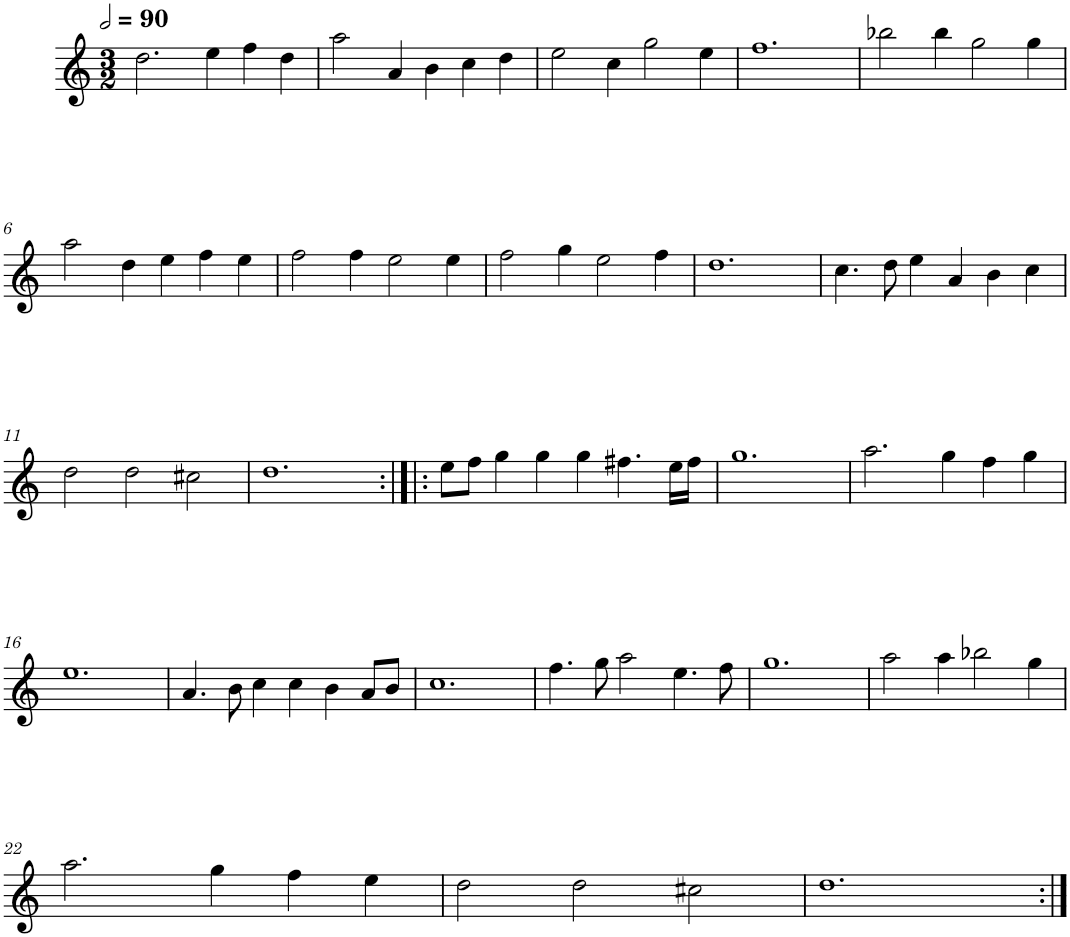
**kern
*part1
*staff1
*I"Quatre parties
*clefG2
*k[]
*M3/2
*MM180
=1
2.dd\
4ee\
4ff\
4dd\
=2
2aa\
4a/
4b\
4cc\
4dd\
=3
2ee\
4cc\
2gg\
4ee\
=4
1.ff
=5
2bb-X\
4bb-\
2gg\
4gg\
!!LO:LB:g=z
=6
2aa\
4dd\
4ee\
4ff\
4ee\
=7
2ff\
4ff\
2ee\
4ee\
=8
2ff\
4gg\
2ee\
4ff\
=9
1.dd
=10
4.cc\
8dd\
4ee\
4a/
4b\
4cc\
!!LO:LB:g=z
=11
2dd\
2dd\
2cc#X\
=12
1.dd
=13:|!|:
8ee\L
8ff\J
4gg\
4gg\
4gg\
4.ff#X\
16ee\LL
16ff#\JJ
=14
1.gg
=15
2.aa\
4gg\
4ff\
4gg\
!!LO:LB:g=z
=16
1.ee
=17
4.a/
8b\
4cc\
4cc\
4b\
8a/L
8b/J
=18
1.cc
=19
4.ff\
8gg\
2aa\
4.ee\
8ff\
=20
1.gg
=21
2aa\
4aa\
2bb-X\
4gg\
!!LO:LB:g=z
=22
2.aa\
4gg\
4ff\
4ee\
=23
2dd\
2dd\
2cc#X\
=24
1.dd
=:|!
*-
